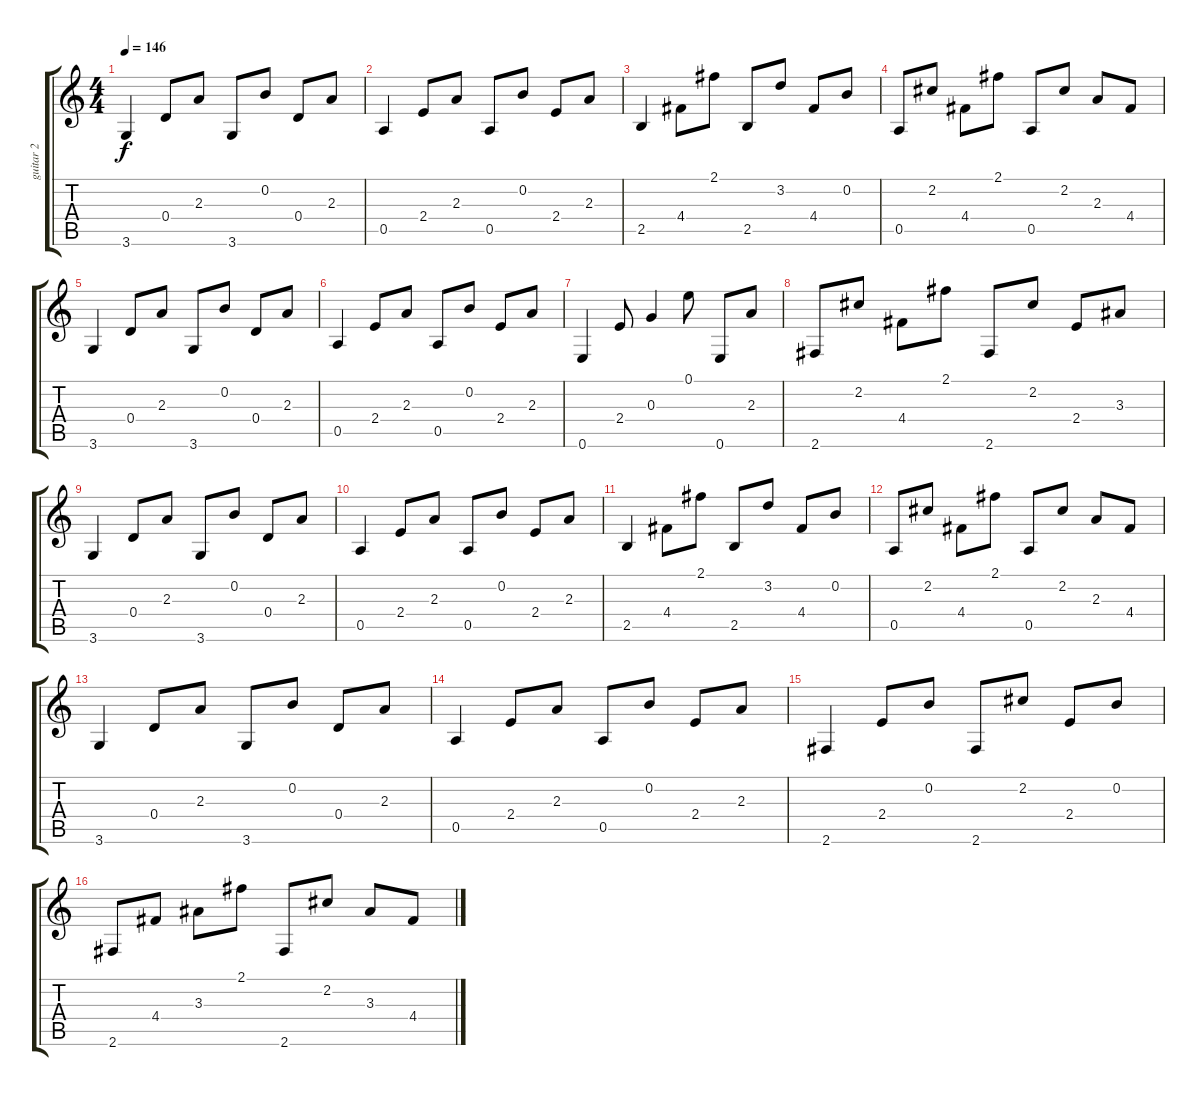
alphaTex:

\track ("guitar 2" "guitar 2") {instrument acousticguitarsteel}
\staff {score tabs}
\tuning (E4 B3 G3 D3 A2 E2) {hide}
\ts (4 4)
\tempo 146
\clef g2
\ks c
3.6.4{dy f} 0.4.8 2.3.8 3.6.8 0.2.8 0.4.8 2.3.8 |
0.5.4 2.4.8 2.3.8 0.5.8 0.2.8 2.4.8 2.3.8 |
2.5.4 4.4.8 2.1.8 2.5.8 3.2.8 4.4.8 0.2.8 |
0.5.8 2.2.8 4.4.8 2.1.8 0.5.8 2.2.8 2.3.8 4.4.8 |
3.6.4 0.4.8 2.3.8 3.6.8 0.2.8 0.4.8 2.3.8 |
0.5.4 2.4.8 2.3.8 0.5.8 0.2.8 2.4.8 2.3.8 |
0.6.4 2.4.8 0.3.4 0.1.8 0.6.8 2.3.8 |
2.6.8 2.2.8 4.4.8 2.1.8 2.6.8 2.2.8 2.4.8 3.3.8 |
3.6.4 0.4.8 2.3.8 3.6.8 0.2.8 0.4.8 2.3.8 |
0.5.4 2.4.8 2.3.8 0.5.8 0.2.8 2.4.8 2.3.8 |
2.5.4 4.4.8 2.1.8 2.5.8 3.2.8 4.4.8 0.2.8 |
0.5.8 2.2.8 4.4.8 2.1.8 0.5.8 2.2.8 2.3.8 4.4.8 |
3.6.4 0.4.8 2.3.8 3.6.8 0.2.8 0.4.8 2.3.8 |
0.5.4 2.4.8 2.3.8 0.5.8 0.2.8 2.4.8 2.3.8 |
2.6.4 2.4.8 0.2.8 2.6.8 2.2.8 2.4.8 0.2.8 |
2.6.8 4.4.8 3.3.8 2.1.8 2.6.8 2.2.8 3.3.8 4.4.8
